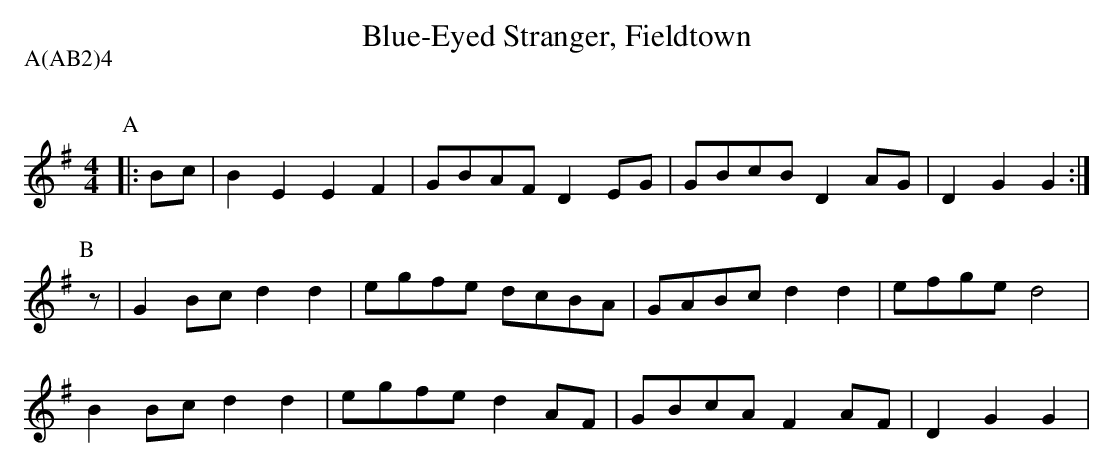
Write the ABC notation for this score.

X:1
T:Blue-Eyed Stranger, Fieldtown
Q:120
M:4/4
L:1/8
P:A(AB2)4
K:G
P:A
|:Bc|B2E2 E2F2|GBAF D2EG|GBcB D2AG|D2G2 G2:|
P:B
z|G2Bc d2d2|egfe dcBA|GABc d2d2|efge d4 |
B2Bc d2d2|egfe d2AF|GBcA F2AF|D2G2 G2 |
